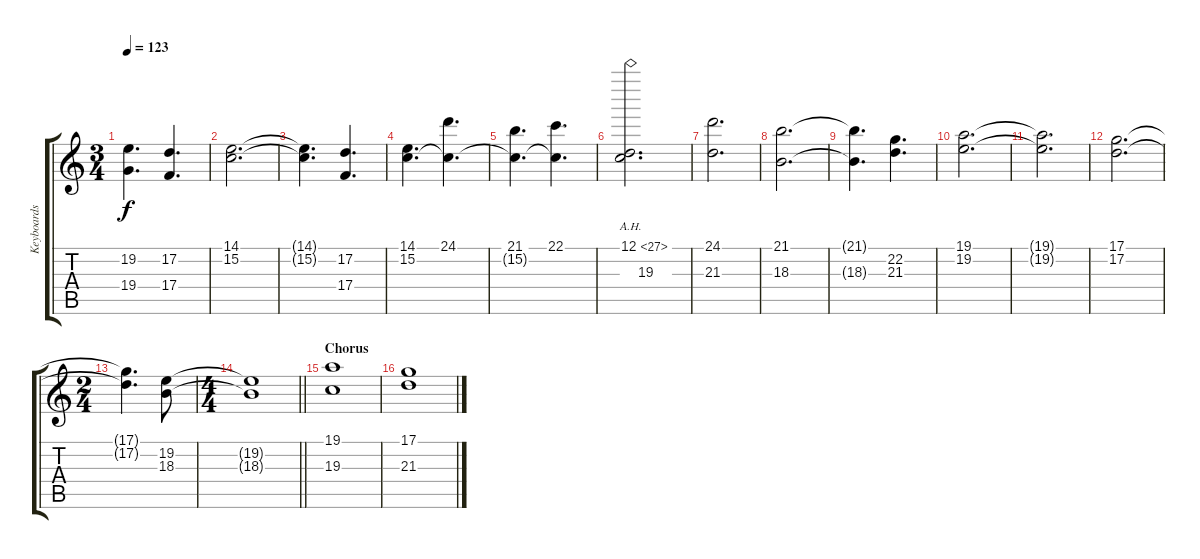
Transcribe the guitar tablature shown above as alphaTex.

\track ("Keyboards" "Keyboards") {instrument synthstrings2}
\staff {score tabs}
\tuning (D4 A3 F3 C3 G2 D2) {hide}
\ts (3 4)
\tempo 123
\clef g2
\ks c
(19.2{t} 19.4{t}).4{d dy f} (17.2 17.4).4{d} |
(14.1 15.2).2{d} |
(14.1{t} 15.2{t}).4{d} (17.2 17.4).4{d} |
(14.1 15.2).4{d} (24.1 15.2{t}).4{d} |
(21.1 15.2{t}).4{d} (22.1 15.2{t}).4{d} |
(12.1{ah 15} 19.3).2{d} |
(24.1 21.3).2{d} |
(21.1 18.3).2{d} |
(21.1{t} 18.3{t}).4{d} (22.2 21.3).4{d} |
(19.1 19.2).2{d} |
(19.1{t} 19.2{t}).2{d} |
(17.1 17.2).2{d} |
\ts (2 4)
(17.1{t} 17.2{t}).4{d} (19.2 18.3).8 |
\ts (4 4)
\barLineRight lightlight
(19.2{t} 18.3{t}).1 |
\section ("" "Chorus")
(19.1 19.3).1 |
(17.1 21.3).1
